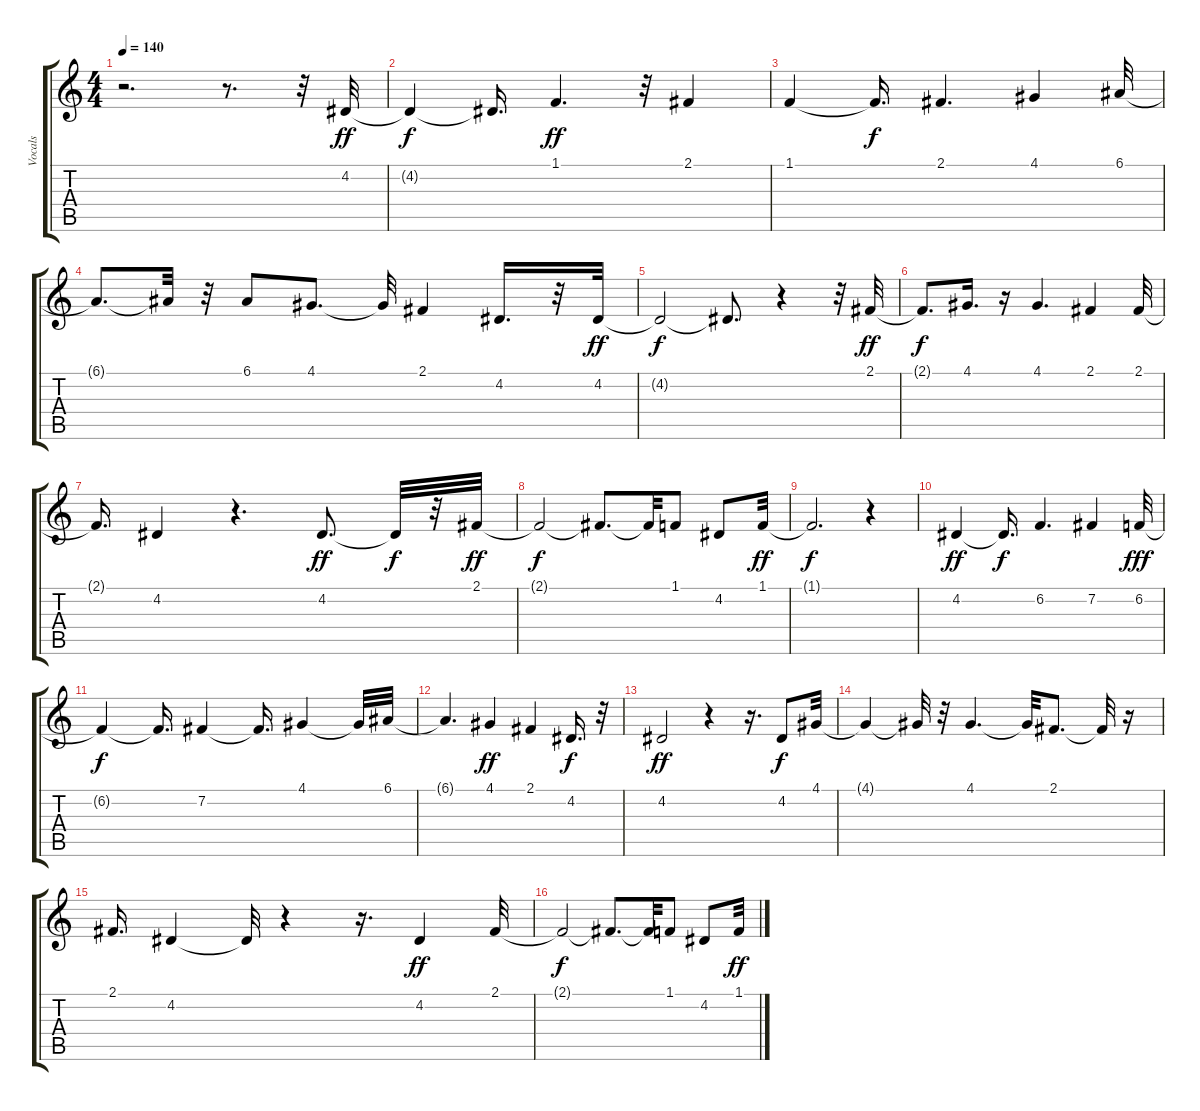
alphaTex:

\track ("Vocals" "Vocals") {instrument accordion}
\staff {score tabs}
\tuning (E4 B3 G3 D3 A2 E2) {hide}
\ts (4 4)
\tempo 140
\clef g2
\ks c
r.2{d dy f} r.8{d} r.32 4.2.32{dy ff} |
4.2{t}.4{dy f} 4.2{t}.16{d} 1.1.4{d dy ff} r.32 2.1.4 |
1.1.4 1.1{t}.16{d dy f} 2.1.4{d} 4.1.4 6.1.32 |
6.1{t}.8{d} 6.1{t}.32 r.32 6.1.8 4.1.8{d} 4.1{t}.32 2.1.4 4.2.16{d} r.32 4.2.32{dy ff} |
4.2{t}.2{dy f} 4.2{t}.8{d} r.4 r.32 2.1.32{dy ff} |
2.1{t}.8{d dy f} 4.1.16{d} r.16 4.1.4{d} 2.1.4 2.1.32 |
2.1{t}.16{d} 4.2.4 r.4{d} 4.2.8{d dy ff} 4.2{t}.32{dy f} r.32 2.1.32{dy ff} |
2.1{t}.2{dy f} 2.1{t}.8{d} 2.1{t}.32 1.1.8 4.2.8 1.1.32{dy ff} |
1.1{t}.2{d dy f} r.4 |
4.2.4{dy ff} 4.2{t}.16{d dy f} 6.2.4{d} 7.2.4 6.2.32{dy fff} |
6.2{t}.4{dy f} 6.2{t}.16{d} 7.2.4 7.2{t}.16{d} 4.1.4 4.1{t}.32 6.1.32 |
6.1{t}.4{d} 4.1.4{dy ff} 2.1.4 4.2.16{d dy f} r.32 |
4.2.2{dy ff} r.4 r.16{d} 4.2.8{dy f} 4.1.32 |
4.1{t}.4 4.1{t}.32 r.32 4.1.4{d} 4.1{t}.32 2.1.8{d} 2.1{t}.32 r.16 |
2.1.16{d} 4.2.4 4.2{t}.32 r.4 r.16{d} 4.2.4{dy ff} 2.1.32 |
2.1{t}.2{dy f} 2.1{t}.8{d} 2.1{t}.32 1.1.8 4.2.8 1.1.32{dy ff}
